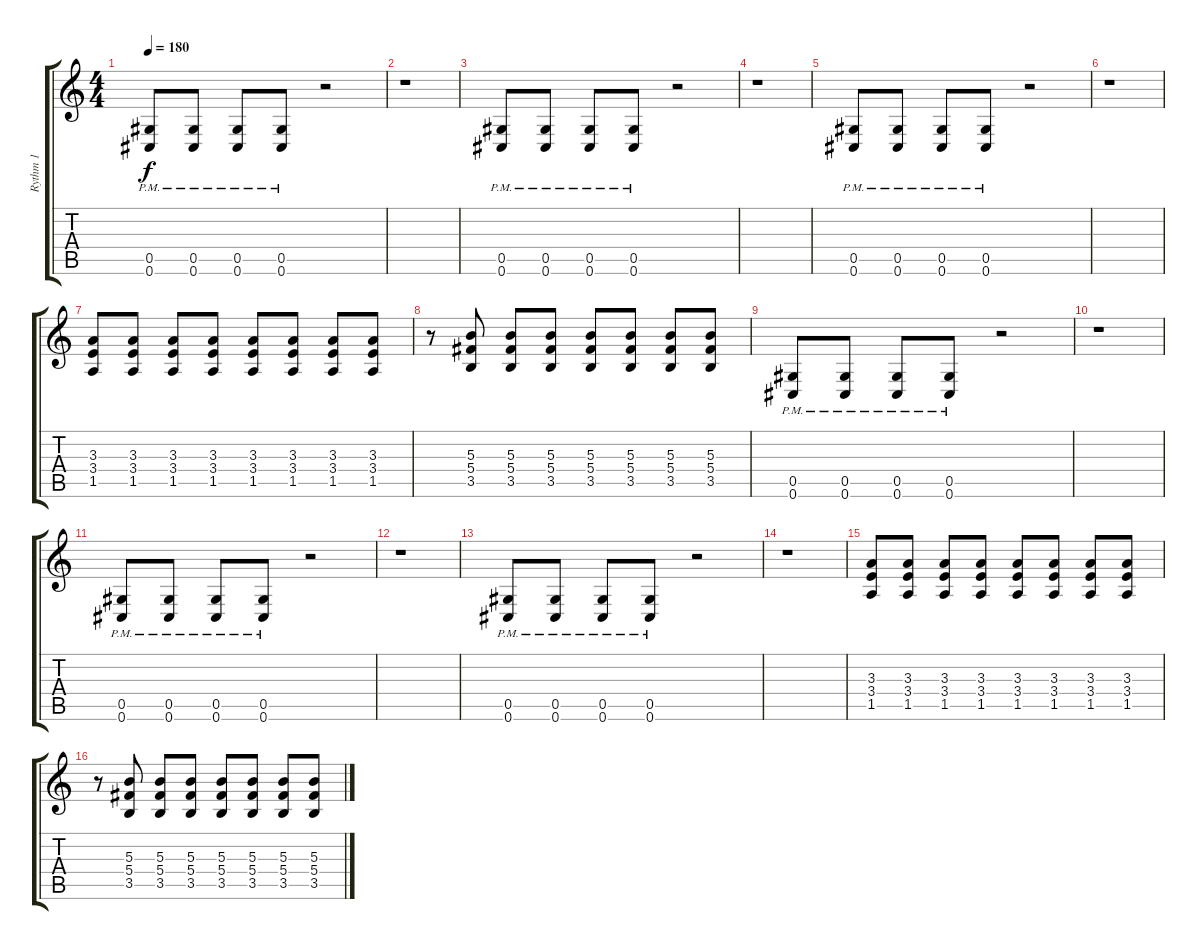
\track ("Rythm 1" "Rythm 1") {instrument distortionguitar}
\staff {score tabs}
\tuning (Eb4 Bb3 Gb3 Db3 Ab2 Db2) {hide}
\ts (4 4)
\tempo 180
\clef g2
\ks c
(0.5{pm} 0.6{pm}).8{dy f} (0.5{pm} 0.6{pm}).8 (0.5{pm} 0.6{pm}).8 (0.5{pm} 0.6{pm}).8 r.2 |
r.1 |
(0.5{pm} 0.6{pm}).8 (0.5{pm} 0.6{pm}).8 (0.5{pm} 0.6{pm}).8 (0.5{pm} 0.6{pm}).8 r.2 |
r.1 |
(0.5{pm} 0.6{pm}).8 (0.5{pm} 0.6{pm}).8 (0.5{pm} 0.6{pm}).8 (0.5{pm} 0.6{pm}).8 r.2 |
r.1 |
(3.3 3.4 1.5).8 (3.3 3.4 1.5).8 (3.3 3.4 1.5).8 (3.3 3.4 1.5).8 (3.3 3.4 1.5).8 (3.3 3.4 1.5).8 (3.3 3.4 1.5).8 (3.3 3.4 1.5).8 |
r.8 (5.3 5.4 3.5).8 (5.3 5.4 3.5).8 (5.3 5.4 3.5).8 (5.3 5.4 3.5).8 (5.3 5.4 3.5).8 (5.3 5.4 3.5).8 (5.3 5.4 3.5).8 |
(0.5{pm} 0.6{pm}).8 (0.5{pm} 0.6{pm}).8 (0.5{pm} 0.6{pm}).8 (0.5{pm} 0.6{pm}).8 r.2 |
r.1 |
(0.5{pm} 0.6{pm}).8 (0.5{pm} 0.6{pm}).8 (0.5{pm} 0.6{pm}).8 (0.5{pm} 0.6{pm}).8 r.2 |
r.1 |
(0.5{pm} 0.6{pm}).8 (0.5{pm} 0.6{pm}).8 (0.5{pm} 0.6{pm}).8 (0.5{pm} 0.6{pm}).8 r.2 |
r.1 |
(3.3 3.4 1.5).8 (3.3 3.4 1.5).8 (3.3 3.4 1.5).8 (3.3 3.4 1.5).8 (3.3 3.4 1.5).8 (3.3 3.4 1.5).8 (3.3 3.4 1.5).8 (3.3 3.4 1.5).8 |
r.8 (5.3 5.4 3.5).8 (5.3 5.4 3.5).8 (5.3 5.4 3.5).8 (5.3 5.4 3.5).8 (5.3 5.4 3.5).8 (5.3 5.4 3.5).8 (5.3 5.4 3.5).8
